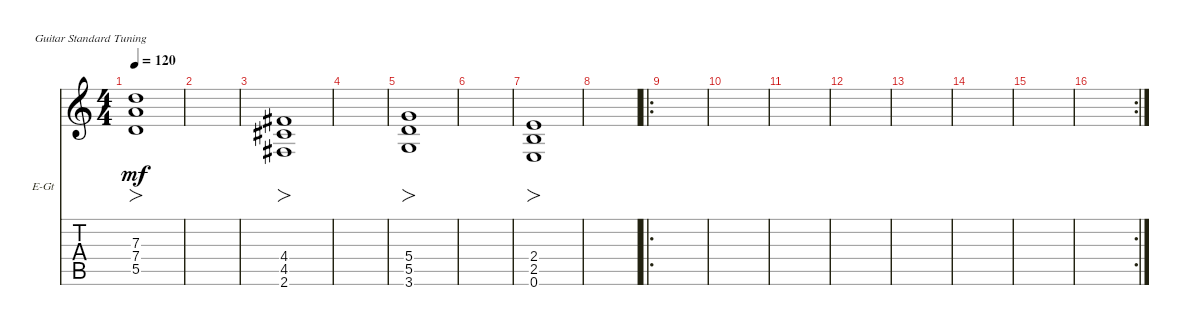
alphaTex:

\bracketExtendMode nobrackets
\firstSystemTrackNameOrientation horizontal
\otherSystemsTrackNameOrientation horizontal
\track ("guitarra 1" "E-Gt") {instrument distortionguitar}
\staff {score tabs}
\tuning (E4 B3 G3 D3 A2 E2)
\ts (4 4)
\tempo 120
\clef g2
\ks c
(7.4 7.3 5.5).1{fo dy mf} |
|
(2.6 4.5 4.4).1{fo} |
|
(3.6 5.5 5.4).1{fo} |
|
(0.6 2.5 2.4).1{fo} |
|
\ro
|
|
|
|
|
|
|
\rc 2
